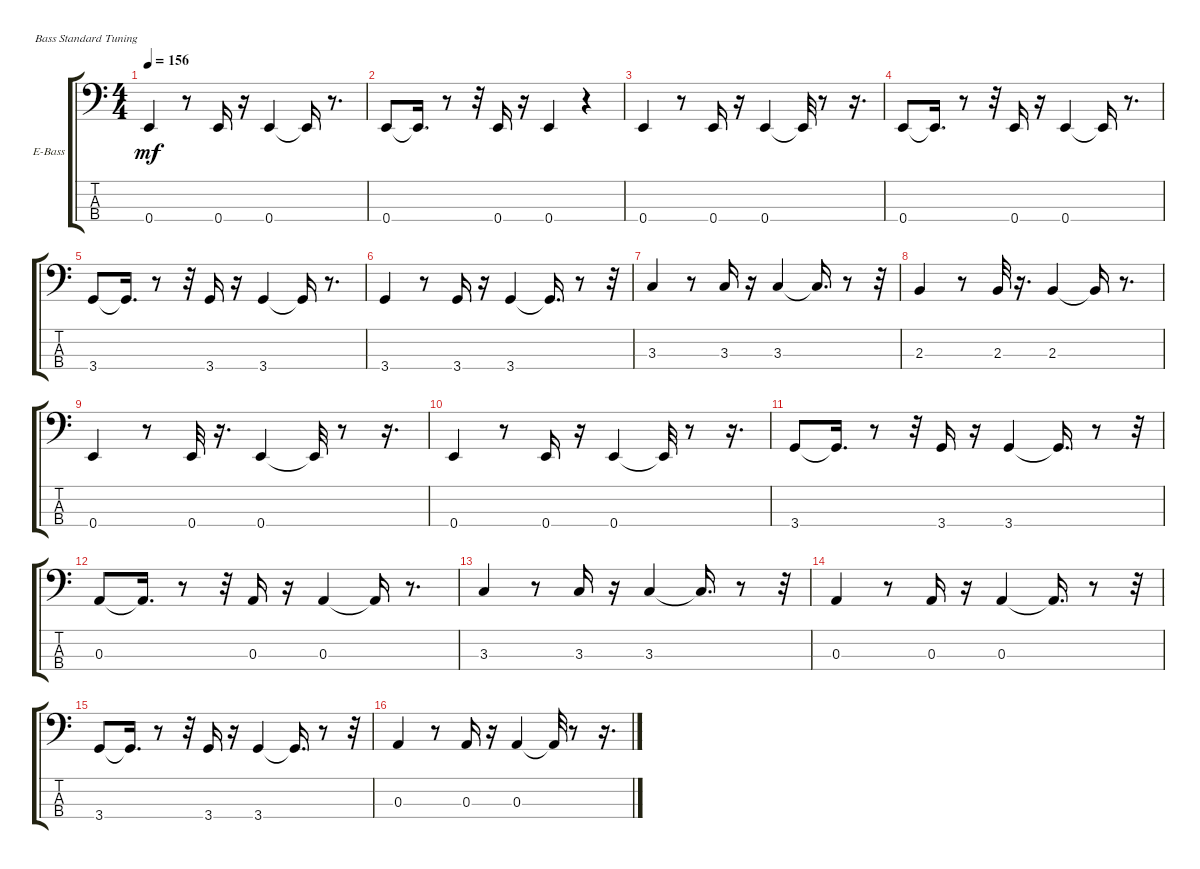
\defaultSystemsLayout 4
\bracketExtendMode groupsimilarinstruments
\firstSystemTrackNameOrientation horizontal
\otherSystemsTrackNameOrientation horizontal
\track ("Electric Bass" "E-Bass") {instrument electricbassfinger}
\staff {score tabs}
\tuning (G2 D2 A1 E1)
\ts (4 4)
\tempo 156
\clef f4
\ks c
0.4.4{dy mf} r.8 0.4.16 r.16 0.4.4 0.4{t}.16 r.8{d} |
0.4.8 0.4{t}.16{d} r.8 r.32 0.4.16 r.16 0.4.4 r.4 |
0.4.4 r.8 0.4.16 r.16 0.4.4 0.4{t}.32 r.8 r.16{d} |
0.4.8 0.4{t}.16{d} r.8 r.32 0.4.16 r.16 0.4.4 0.4{t}.16 r.8{d} |
3.4.8 3.4{t}.16{d} r.8 r.32 3.4.16 r.16 3.4.4 3.4{t}.16 r.8{d} |
3.4.4 r.8 3.4.16 r.16 3.4.4 3.4{t}.16{d} r.8 r.32 |
3.3.4 r.8 3.3.16 r.16 3.3.4 3.3{t}.16{d} r.8 r.32 |
2.3.4 r.8 2.3.32 r.16{d} 2.3.4 2.3{t}.16 r.8{d} |
0.4.4 r.8 0.4.32 r.16{d} 0.4.4 0.4{t}.32 r.8 r.16{d} |
0.4.4 r.8 0.4.16 r.16 0.4.4 0.4{t}.32 r.8 r.16{d} |
3.4.8 3.4{t}.16{d} r.8 r.32 3.4.16 r.16 3.4.4 3.4{t}.16{d} r.8 r.32 |
0.3.8 0.3{t}.16{d} r.8 r.32 0.3.16 r.16 0.3.4 0.3{t}.16 r.8{d} |
3.3.4 r.8 3.3.16 r.16 3.3.4 3.3{t}.16{d} r.8 r.32 |
0.3.4 r.8 0.3.16 r.16 0.3.4 0.3{t}.16{d} r.8 r.32 |
3.4.8 3.4{t}.16{d} r.8 r.32 3.4.16 r.16 3.4.4 3.4{t}.16{d} r.8 r.32 |
0.3.4 r.8 0.3.16 r.16 0.3.4 0.3{t}.32 r.8 r.16{d}
